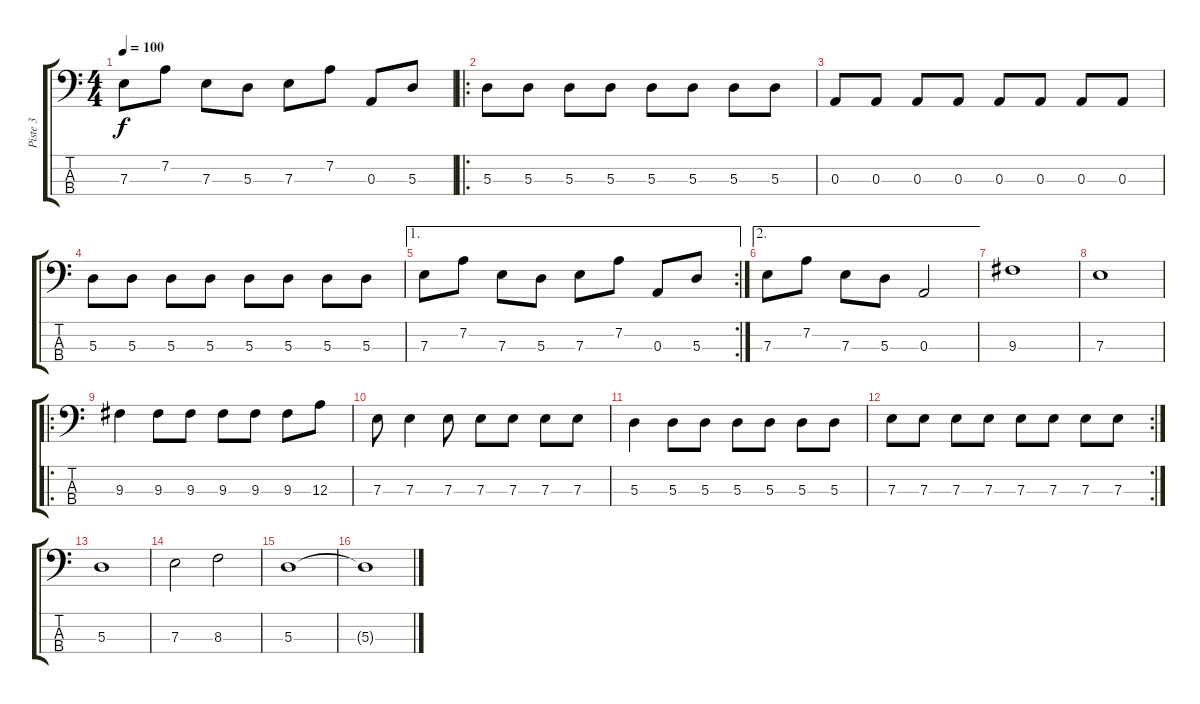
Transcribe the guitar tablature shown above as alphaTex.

\track ("Piste 3" "Piste 3") {instrument electricbasspick}
\staff {score tabs}
\tuning (G2 D2 A1 E1) {hide}
\ts (4 4)
\tempo 100
\clef f4
\ks c
7.3.8{dy f} 7.2.8 7.3.8 5.3.8 7.3.8 7.2.8 0.3.8 5.3.8 |
\ro
5.3.8 5.3.8 5.3.8 5.3.8 5.3.8 5.3.8 5.3.8 5.3.8 |
0.3.8 0.3.8 0.3.8 0.3.8 0.3.8 0.3.8 0.3.8 0.3.8 |
5.3.8 5.3.8 5.3.8 5.3.8 5.3.8 5.3.8 5.3.8 5.3.8 |
\ae 1
\rc 2
7.3.8 7.2.8 7.3.8 5.3.8 7.3.8 7.2.8 0.3.8 5.3.8 |
\ae 2
7.3.8 7.2.8 7.3.8 5.3.8 0.3.2 |
9.3.1 |
7.3.1 |
\ro
9.3.4 9.3.8 9.3.8 9.3.8 9.3.8 9.3.8 12.3.8 |
7.3.8 7.3.4 7.3.8 7.3.8 7.3.8 7.3.8 7.3.8 |
5.3.4 5.3.8 5.3.8 5.3.8 5.3.8 5.3.8 5.3.8 |
\rc 2
7.3.8 7.3.8 7.3.8 7.3.8 7.3.8 7.3.8 7.3.8 7.3.8 |
5.3.1 |
7.3.2 8.3.2 |
5.3.1 |
5.3{t}.1
